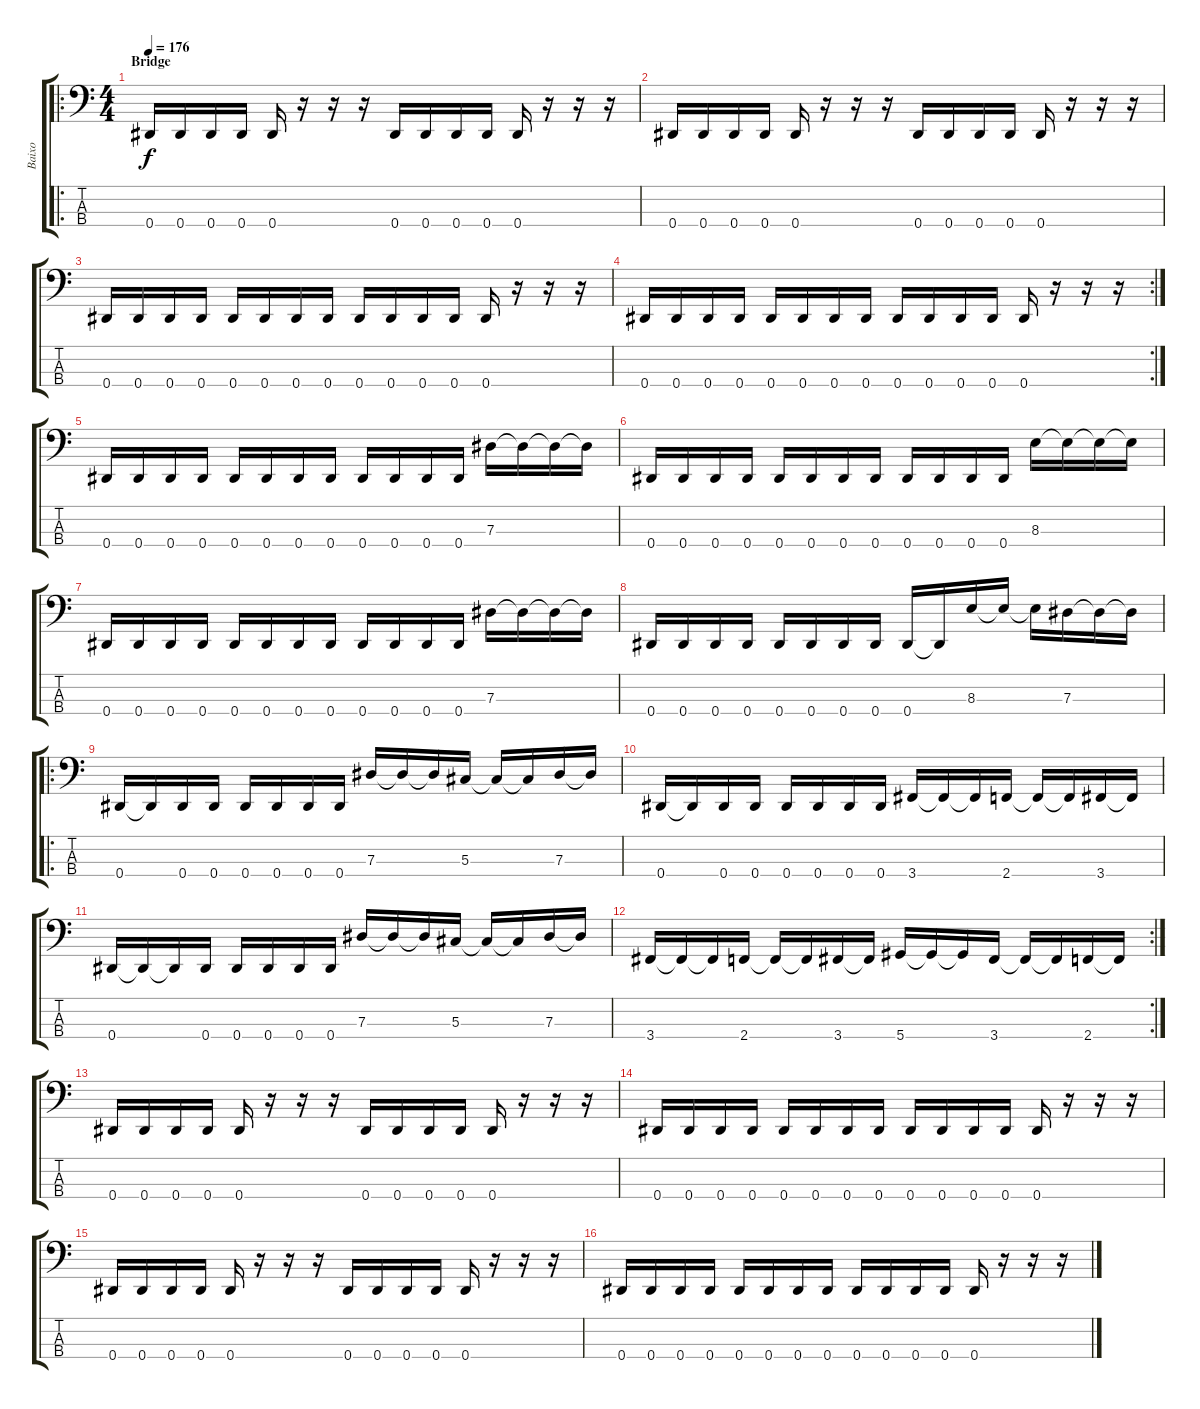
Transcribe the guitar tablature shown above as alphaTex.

\track ("Baixo" "Baixo") {instrument electricbassfinger}
\staff {score tabs}
\tuning (Gb2 Db2 Ab1 Eb1) {hide}
\ro
\ts (4 4)
\section ("" "Bridge")
\tempo 176
\clef f4
\ks c
0.4.16{dy f} 0.4.16 0.4.16 0.4.16 0.4.16 r.16 r.16 r.16 0.4.16 0.4.16 0.4.16 0.4.16 0.4.16 r.16 r.16 r.16 |
0.4.16 0.4.16 0.4.16 0.4.16 0.4.16 r.16 r.16 r.16 0.4.16 0.4.16 0.4.16 0.4.16 0.4.16 r.16 r.16 r.16 |
0.4.16 0.4.16 0.4.16 0.4.16 0.4.16 0.4.16 0.4.16 0.4.16 0.4.16 0.4.16 0.4.16 0.4.16 0.4.16 r.16 r.16 r.16 |
\rc 2
0.4.16 0.4.16 0.4.16 0.4.16 0.4.16 0.4.16 0.4.16 0.4.16 0.4.16 0.4.16 0.4.16 0.4.16 0.4.16 r.16 r.16 r.16 |
0.4.16 0.4.16 0.4.16 0.4.16 0.4.16 0.4.16 0.4.16 0.4.16 0.4.16 0.4.16 0.4.16 0.4.16 7.3.16 7.3{t}.16 7.3{t}.16 7.3{t}.16 |
0.4.16 0.4.16 0.4.16 0.4.16 0.4.16 0.4.16 0.4.16 0.4.16 0.4.16 0.4.16 0.4.16 0.4.16 8.3.16 8.3{t}.16 8.3{t}.16 8.3{t}.16 |
0.4.16 0.4.16 0.4.16 0.4.16 0.4.16 0.4.16 0.4.16 0.4.16 0.4.16 0.4.16 0.4.16 0.4.16 7.3.16 7.3{t}.16 7.3{t}.16 7.3{t}.16 |
0.4.16 0.4.16 0.4.16 0.4.16 0.4.16 0.4.16 0.4.16 0.4.16 0.4.16 0.4{t}.16 8.3.16 8.3{t}.16 8.3{t}.16 7.3.16 7.3{t}.16 7.3{t}.16 |
\ro
0.4.16 0.4{t}.16 0.4.16 0.4.16 0.4.16 0.4.16 0.4.16 0.4.16 7.3.16 7.3{t}.16 7.3{t}.16 5.3.16 5.3{t}.16 5.3{t}.16 7.3.16 7.3{t}.16 |
0.4.16 0.4{t}.16 0.4.16 0.4.16 0.4.16 0.4.16 0.4.16 0.4.16 3.4.16 3.4{t}.16 3.4{t}.16 2.4.16 2.4{t}.16 2.4{t}.16 3.4.16 3.4{t}.16 |
0.4.16 0.4{t}.16 0.4{t}.16 0.4.16 0.4.16 0.4.16 0.4.16 0.4.16 7.3.16 7.3{t}.16 7.3{t}.16 5.3.16 5.3{t}.16 5.3{t}.16 7.3.16 7.3{t}.16 |
\rc 2
3.4.16 3.4{t}.16 3.4{t}.16 2.4.16 2.4{t}.16 2.4{t}.16 3.4.16 3.4{t}.16 5.4.16 5.4{t}.16 5.4{t}.16 3.4.16 3.4{t}.16 3.4{t}.16 2.4.16 2.4{t}.16 |
0.4.16 0.4.16 0.4.16 0.4.16 0.4.16 r.16 r.16 r.16 0.4.16 0.4.16 0.4.16 0.4.16 0.4.16 r.16 r.16 r.16 |
0.4.16 0.4.16 0.4.16 0.4.16 0.4.16 0.4.16 0.4.16 0.4.16 0.4.16 0.4.16 0.4.16 0.4.16 0.4.16 r.16 r.16 r.16 |
0.4.16 0.4.16 0.4.16 0.4.16 0.4.16 r.16 r.16 r.16 0.4.16 0.4.16 0.4.16 0.4.16 0.4.16 r.16 r.16 r.16 |
0.4.16 0.4.16 0.4.16 0.4.16 0.4.16 0.4.16 0.4.16 0.4.16 0.4.16 0.4.16 0.4.16 0.4.16 0.4.16 r.16 r.16 r.16
